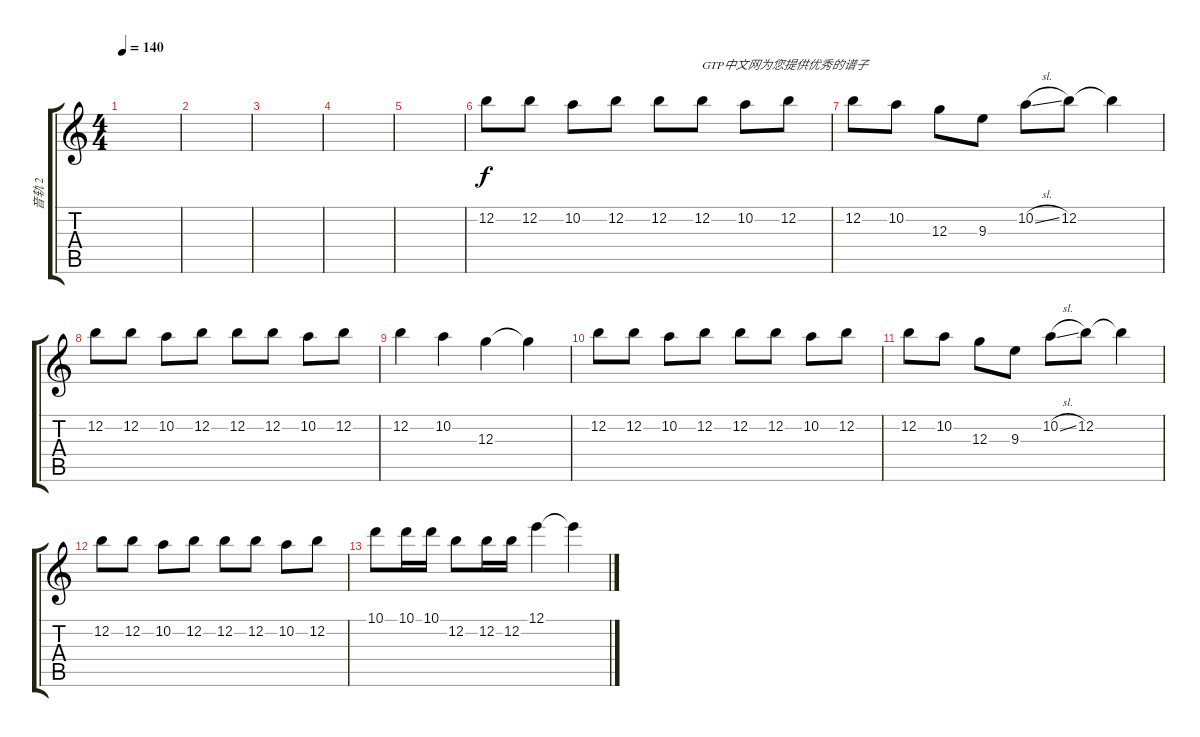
\track ("音轨 2" "音轨 2") {instrument distortionguitar}
\staff {score tabs}
\tuning (E4 B3 G3 D3 A2 E2) {hide}
\ts (4 4)
\tempo 140
\clef g2
\ks c
|
|
|
|
|
12.2.8 12.2.8 10.2.8 12.2.8 12.2.8 12.2.8{txt "GTP中文网为您提供优秀的谱子"} 10.2.8 12.2.8 |
12.2.8 10.2.8 12.3.8 9.3.8 10.2{sl}.8 12.2.8 12.2{t}.4 |
12.2.8 12.2.8 10.2.8 12.2.8 12.2.8 12.2.8 10.2.8 12.2.8 |
12.2.4 10.2.4 12.3.4 12.3{t}.4 |
12.2.8 12.2.8 10.2.8 12.2.8 12.2.8 12.2.8 10.2.8 12.2.8 |
12.2.8 10.2.8 12.3.8 9.3.8 10.2{sl}.8 12.2.8 12.2{t}.4 |
12.2.8 12.2.8 10.2.8 12.2.8 12.2.8 12.2.8 10.2.8 12.2.8 |
10.1.8 10.1.16 10.1.16 12.2.8 12.2.16 12.2.16 12.1.4 12.1{t}.4
